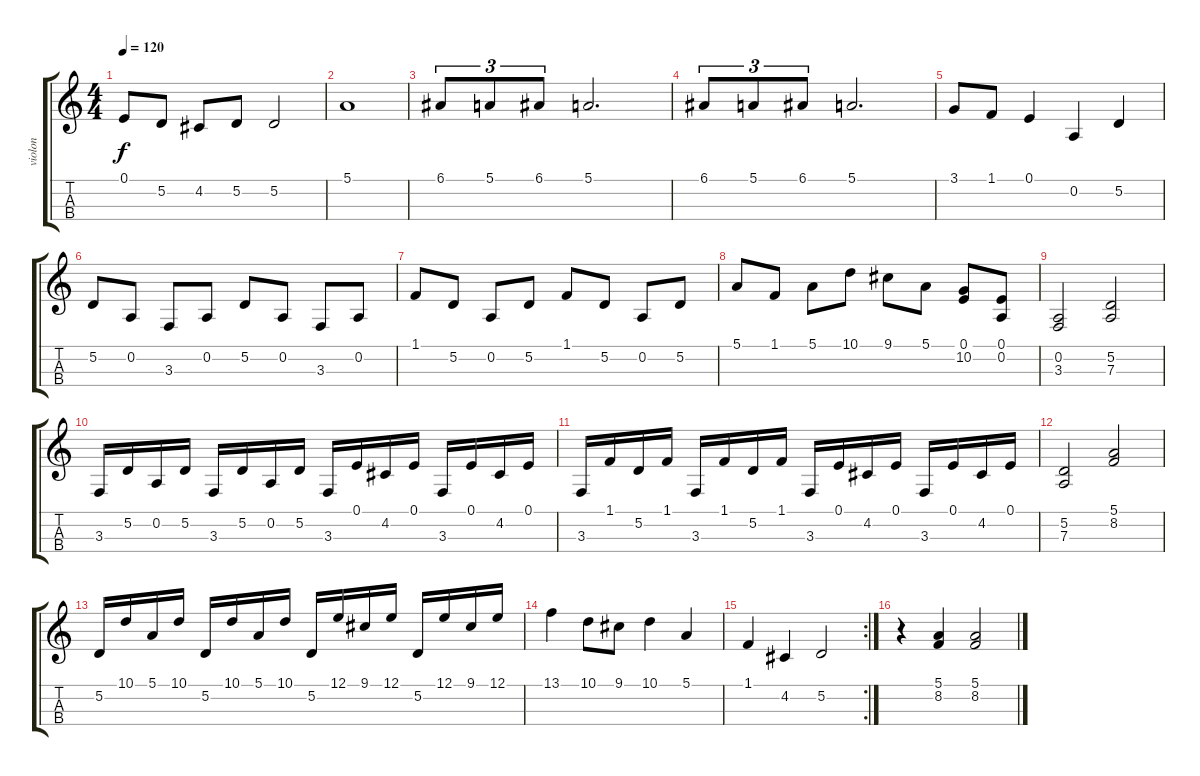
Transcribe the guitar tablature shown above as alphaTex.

\track ("violon" "violon") {instrument stringensemble1}
\staff {score tabs}
\tuning (E4 A3 D3 G2) {hide}
\ts (4 4)
\tempo 120
\clef g2
\ks c
0.1.8{dy f} 5.2.8 4.2.8 5.2.8 5.2.2 |
5.1.1 |
6.1.8{tu (3 2)} 5.1.8{tu (3 2)} 6.1.8{tu (3 2)} 5.1.2{d} |
6.1.8{tu (3 2)} 5.1.8{tu (3 2)} 6.1.8{tu (3 2)} 5.1.2{d} |
3.1.8 1.1.8 0.1.4 0.2.4 5.2.4 |
5.2.8 0.2.8 3.3.8 0.2.8 5.2.8 0.2.8 3.3.8 0.2.8 |
1.1.8 5.2.8 0.2.8 5.2.8 1.1.8 5.2.8 0.2.8 5.2.8 |
5.1.8 1.1.8 5.1.8 10.1.8 9.1.8 5.1.8 (0.1 10.2).8 (0.1 0.2).8 |
(0.2 3.3).2 (5.2 7.3).2 |
3.3.16 5.2.16 0.2.16 5.2.16 3.3.16 5.2.16 0.2.16 5.2.16 3.3.16 0.1.16 4.2.16 0.1.16 3.3.16 0.1.16 4.2.16 0.1.16 |
3.3.16 1.1.16 5.2.16 1.1.16 3.3.16 1.1.16 5.2.16 1.1.16 3.3.16 0.1.16 4.2.16 0.1.16 3.3.16 0.1.16 4.2.16 0.1.16 |
(5.2 7.3).2 (5.1 8.2).2 |
5.2.16 10.1.16 5.1.16 10.1.16 5.2.16 10.1.16 5.1.16 10.1.16 5.2.16 12.1.16 9.1.16 12.1.16 5.2.16 12.1.16 9.1.16 12.1.16 |
13.1.4 10.1.8 9.1.8 10.1.4 5.1.4 |
\rc 2
1.1.4 4.2.4 5.2.2 |
r.4 (5.1 8.2).4 (5.1 8.2).2
